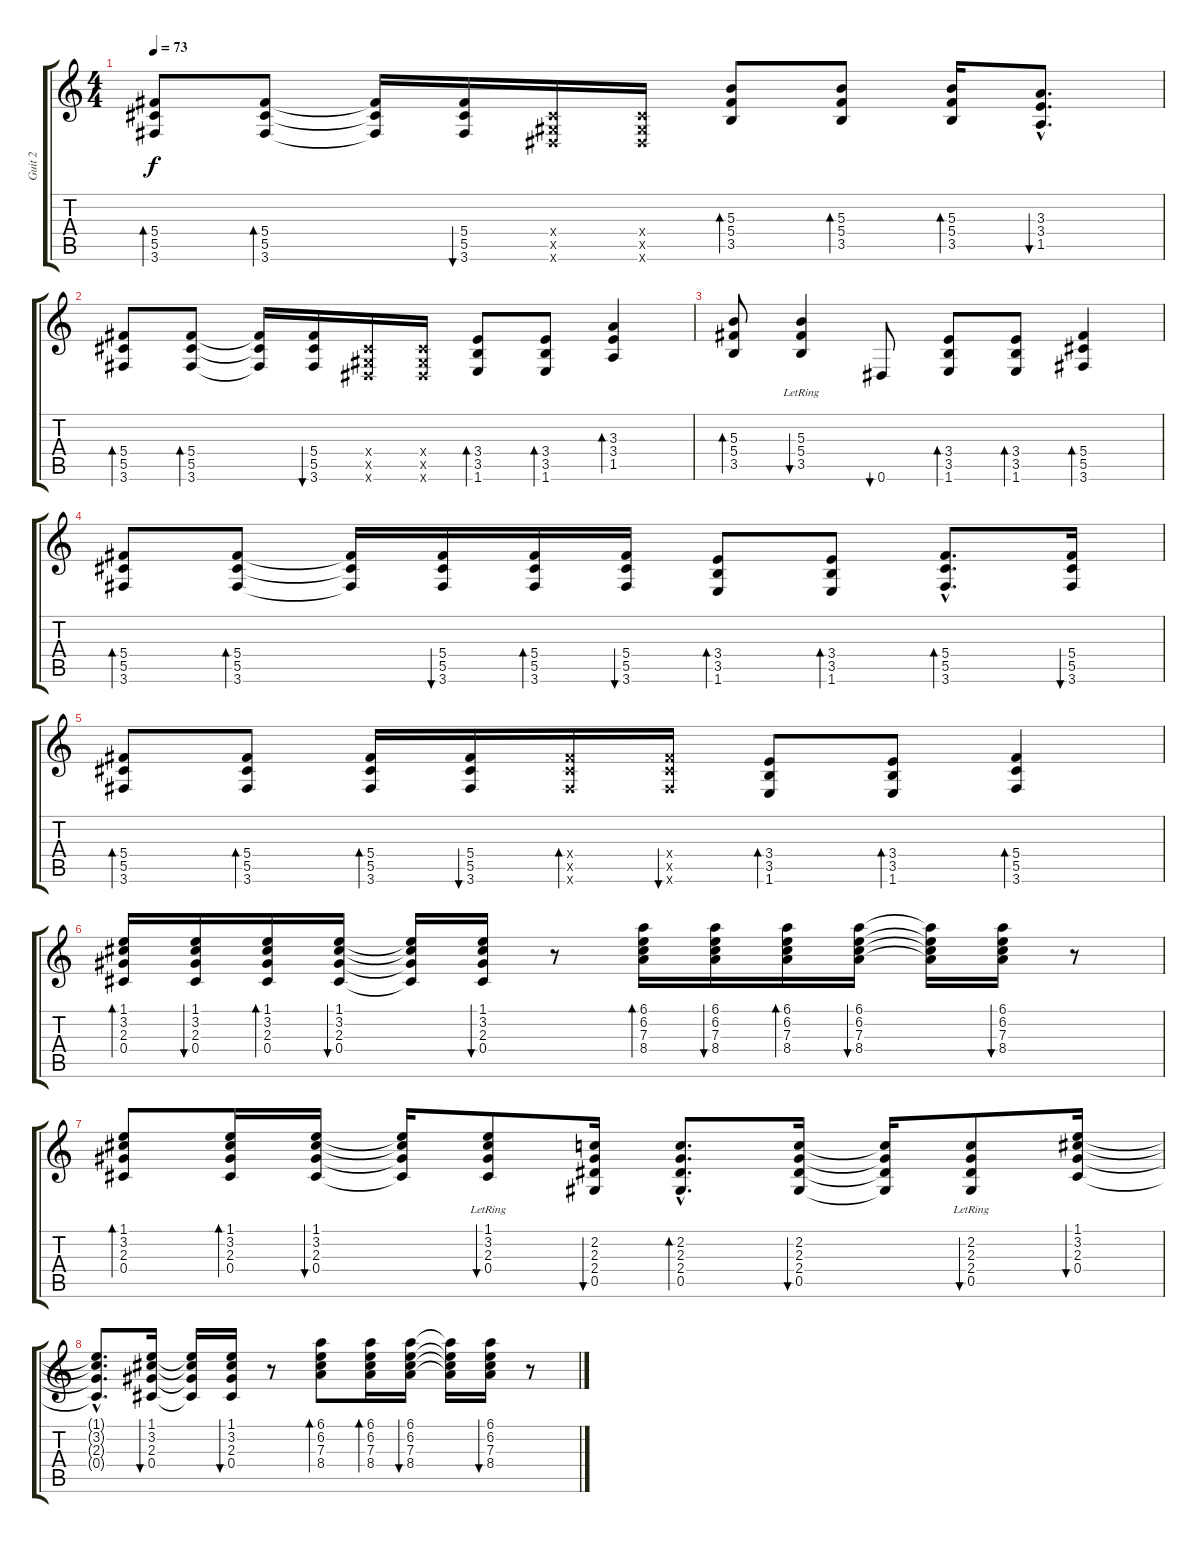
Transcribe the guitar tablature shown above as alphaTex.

\track ("Guit 2" "Guit 2") {instrument acousticguitarnylon}
\staff {score tabs}
\tuning (Eb4 Bb3 Gb3 Db3 Ab2 Eb2) {hide}
\ts (4 4)
\tempo 73
\clef g2
\ks c
(5.4 5.5 3.6).8{bd 60 dy f} (5.4 5.5 3.6).8{bd 30} (5.4{t} 5.5{t} 3.6{t}).16 (5.4 5.5 3.6).16{bu 30} (0.4{x} 0.5{x} 0.6{x}).16 (0.4{x} 0.5{x} 0.6{x}).16 (5.3 5.4 3.5).8{bd 30} (5.3 5.4 3.5).8{bd 30} (5.3 5.4 3.5).16{bd 30} (3.3{hac} 3.4{hac} 1.5{hac}).8{d bu 30} |
(5.4 5.5 3.6).8{bd 60} (5.4 5.5 3.6).8{bd 30} (5.4{t} 5.5{t} 3.6{t}).16 (5.4 5.5 3.6).16{bu 30} (0.4{x} 0.5{x} 0.6{x}).16 (0.4{x} 0.5{x} 0.6{x}).16 (3.4 3.5 1.6).8{bd 30} (3.4 3.5 1.6).8{bd 30} (3.3 3.4 1.5).4{bd 60} |
(5.3 5.4 3.5).8{bd 30} (5.3{lr} 5.4{lr} 3.5{lr}).4{bu 30} 0.6.8{bu 30} (3.4 3.5 1.6).8{bd 30} (3.4 3.5 1.6).8{bd 30} (5.4 5.5 3.6).4{bd 60} |
(5.4 5.5 3.6).8{bd 60} (5.4 5.5 3.6).8{bd 30} (5.4{t} 5.5{t} 3.6{t}).16 (5.4 5.5 3.6).16{bu 30} (5.4 5.5 3.6).16{bd 60} (5.4 5.5 3.6).16{bu 30} (3.4 3.5 1.6).8{bd 30} (3.4 3.5 1.6).8{bd 30} (5.4{hac} 5.5{hac} 3.6{hac}).8{d bd 30} (5.4 5.5 3.6).16{bu 30} |
(5.4 5.5 3.6).8{bd 60} (5.4 5.5 3.6).8{bd 30} (5.4 5.5 3.6).16{bd 30} (5.4 5.5 3.6).16{bu 30} (5.4{x} 5.5{x} 3.6{x}).16{bd 60} (5.4{x} 5.5{x} 3.6{x}).16{bu 30} (3.4 3.5 1.6).8{bd 30} (3.4 3.5 1.6).8{bd 30} (5.4 5.5 3.6).4{bd 30} |
(1.1 3.2 2.3 0.4).16{bd 30 volume 11} (1.1 3.2 2.3 0.4).16{bu 30} (1.1 3.2 2.3 0.4).16{bd 30} (1.1 3.2 2.3 0.4).16{bu 30} (1.1{t} 3.2{t} 2.3{t} 0.4{t}).16 (1.1 3.2 2.3 0.4).16{bu 30} r.8 (6.1 6.2 7.3 8.4).16{bd 30} (6.1 6.2 7.3 8.4).16{bu 30} (6.1 6.2 7.3 8.4).16{bd 30} (6.1 6.2 7.3 8.4).16{bu 60} (6.1{t} 6.2{t} 7.3{t} 8.4{t}).16 (6.1 6.2 7.3 8.4).16{bu 30} r.8 |
(1.1 3.2 2.3 0.4).8{bd 60} (1.1 3.2 2.3 0.4).16{bd 30} (1.1 3.2 2.3 0.4).16{bu 30} (1.1{t} 3.2{t} 2.3{t} 0.4{t}).16 (1.1{lr} 3.2 2.3 0.4).8{bu 30} (2.2 2.3 2.4 0.5).16{bu 30} (2.2{hac} 2.3{hac} 2.4{hac} 0.5{hac}).8{d bd 30} (2.2 2.3 2.4 0.5).16{bu 30} (2.2{t} 2.3{t} 2.4{t} 0.5{t}).16 (2.2 2.3 2.4 0.5{lr}).8{bu 30} (1.1 3.2 2.3 0.4).16{bu 30} |
(1.1{hac t} 3.2{hac t} 2.3{hac t} 0.4{hac t}).8{d} (1.1 3.2 2.3 0.4).16{bu 30} (1.1{t} 3.2{t} 2.3{t} 0.4{t}).16 (1.1 3.2 2.3 0.4).16{bu 30} r.8 (6.1 6.2 7.3 8.4).8{bd 30} (6.1 6.2 7.3 8.4).16{bd 30} (6.1 6.2 7.3 8.4).16{bu 30} (6.1{t} 6.2{t} 7.3{t} 8.4{t}).16 (6.1 6.2 7.3 8.4).16{bu 30} r.8
